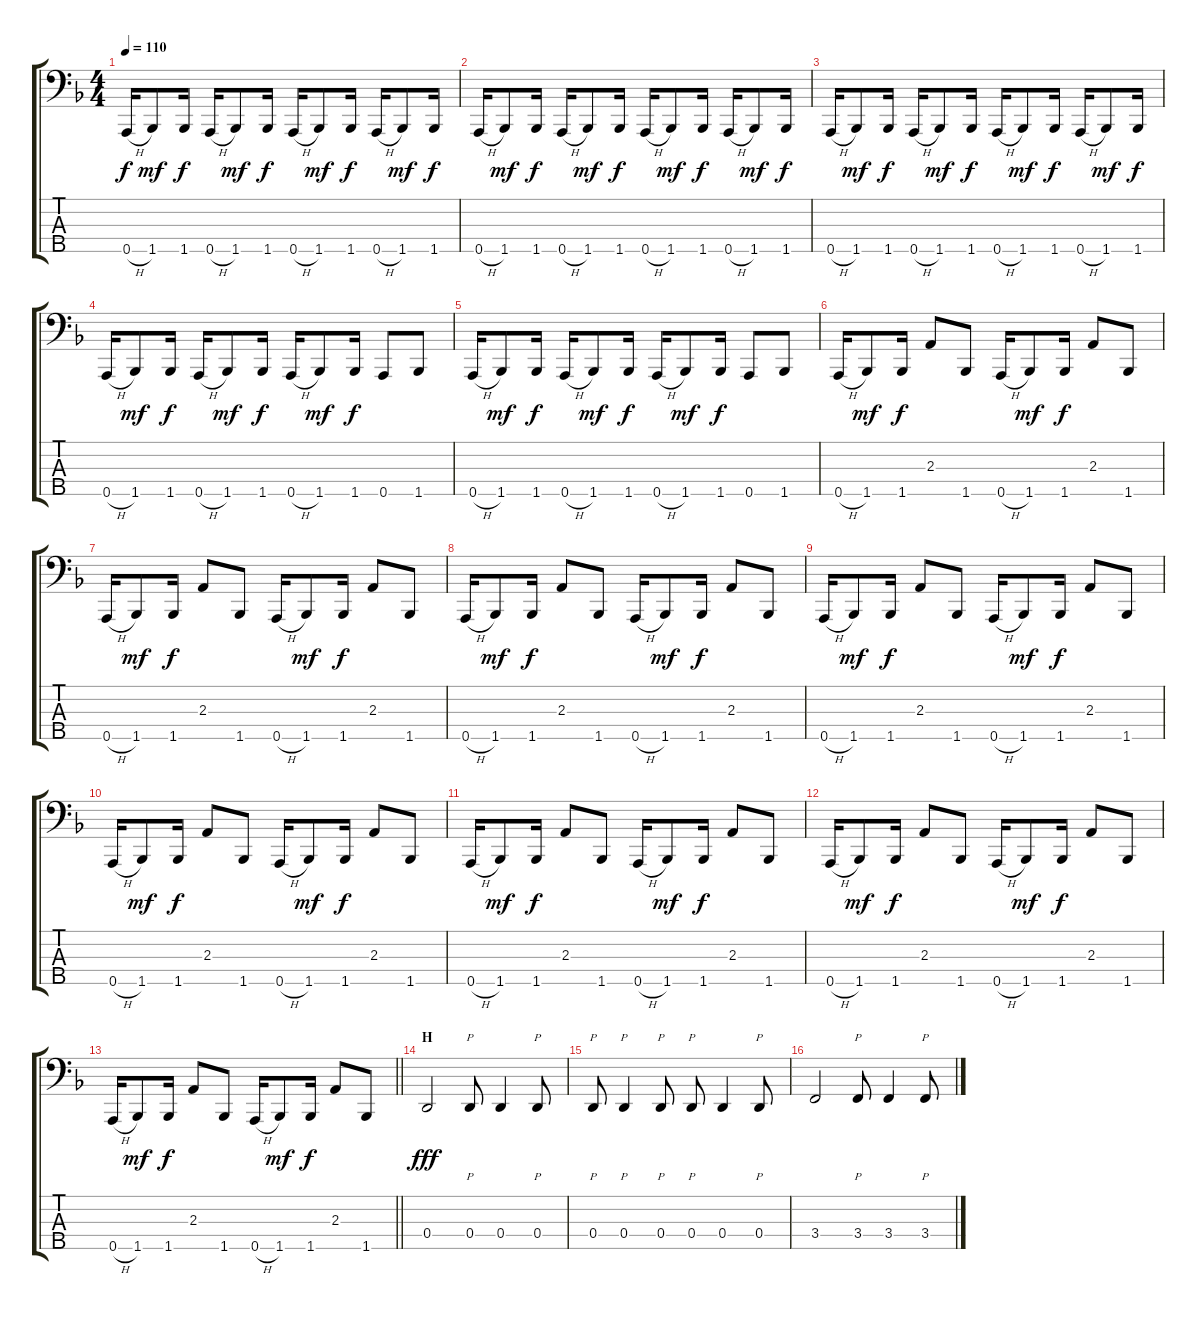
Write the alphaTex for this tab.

\track "" {instrument slapbass1}
\staff {score tabs}
\tuning (F2 C2 G1 D1 A0) {hide}
\ts (4 4)
\tempo 110
\clef f4
\ks dminor
0.5{h}.16{dy f} 1.5.8{dy mf} 1.5.16{dy f} 0.5{h}.16 1.5.8{dy mf} 1.5.16{dy f} 0.5{h}.16 1.5.8{dy mf} 1.5.16{dy f} 0.5{h}.16 1.5.8{dy mf} 1.5.16{dy f} |
0.5{h}.16 1.5.8{dy mf} 1.5.16{dy f} 0.5{h}.16 1.5.8{dy mf} 1.5.16{dy f} 0.5{h}.16 1.5.8{dy mf} 1.5.16{dy f} 0.5{h}.16 1.5.8{dy mf} 1.5.16{dy f} |
0.5{h}.16 1.5.8{dy mf} 1.5.16{dy f} 0.5{h}.16 1.5.8{dy mf} 1.5.16{dy f} 0.5{h}.16 1.5.8{dy mf} 1.5.16{dy f} 0.5{h}.16 1.5.8{dy mf} 1.5.16{dy f} |
0.5{h}.16 1.5.8{dy mf} 1.5.16{dy f} 0.5{h}.16 1.5.8{dy mf} 1.5.16{dy f} 0.5{h}.16 1.5.8{dy mf} 1.5.16{dy f} 0.5.8 1.5.8 |
0.5{h}.16 1.5.8{dy mf} 1.5.16{dy f} 0.5{h}.16 1.5.8{dy mf} 1.5.16{dy f} 0.5{h}.16 1.5.8{dy mf} 1.5.16{dy f} 0.5.8 1.5.8 |
0.5{h}.16 1.5.8{dy mf} 1.5.16{dy f} 2.3.8 1.5.8 0.5{h}.16 1.5.8{dy mf} 1.5.16{dy f} 2.3.8 1.5.8 |
0.5{h}.16 1.5.8{dy mf} 1.5.16{dy f} 2.3.8 1.5.8 0.5{h}.16 1.5.8{dy mf} 1.5.16{dy f} 2.3.8 1.5.8 |
0.5{h}.16 1.5.8{dy mf} 1.5.16{dy f} 2.3.8 1.5.8 0.5{h}.16 1.5.8{dy mf} 1.5.16{dy f} 2.3.8 1.5.8 |
0.5{h}.16 1.5.8{dy mf} 1.5.16{dy f} 2.3.8 1.5.8 0.5{h}.16 1.5.8{dy mf} 1.5.16{dy f} 2.3.8 1.5.8 |
0.5{h}.16 1.5.8{dy mf} 1.5.16{dy f} 2.3.8 1.5.8 0.5{h}.16 1.5.8{dy mf} 1.5.16{dy f} 2.3.8 1.5.8 |
0.5{h}.16 1.5.8{dy mf} 1.5.16{dy f} 2.3.8 1.5.8 0.5{h}.16 1.5.8{dy mf} 1.5.16{dy f} 2.3.8 1.5.8 |
0.5{h}.16 1.5.8{dy mf} 1.5.16{dy f} 2.3.8 1.5.8 0.5{h}.16 1.5.8{dy mf} 1.5.16{dy f} 2.3.8 1.5.8 |
\barLineRight lightlight
0.5{h}.16 1.5.8{dy mf} 1.5.16{dy f} 2.3.8 1.5.8 0.5{h}.16 1.5.8{dy mf} 1.5.16{dy f} 2.3.8 1.5.8 |
\section ("" "H")
0.4.2{dy fff volume 16 instrument electricbassfinger} 0.4.8{p} 0.4.4 0.4.8{p} |
0.4.8{p} 0.4.4{p} 0.4.8{p} 0.4.8{p} 0.4.4 0.4.8{p} |
3.4.2 3.4.8{p} 3.4.4 3.4.8{p}
